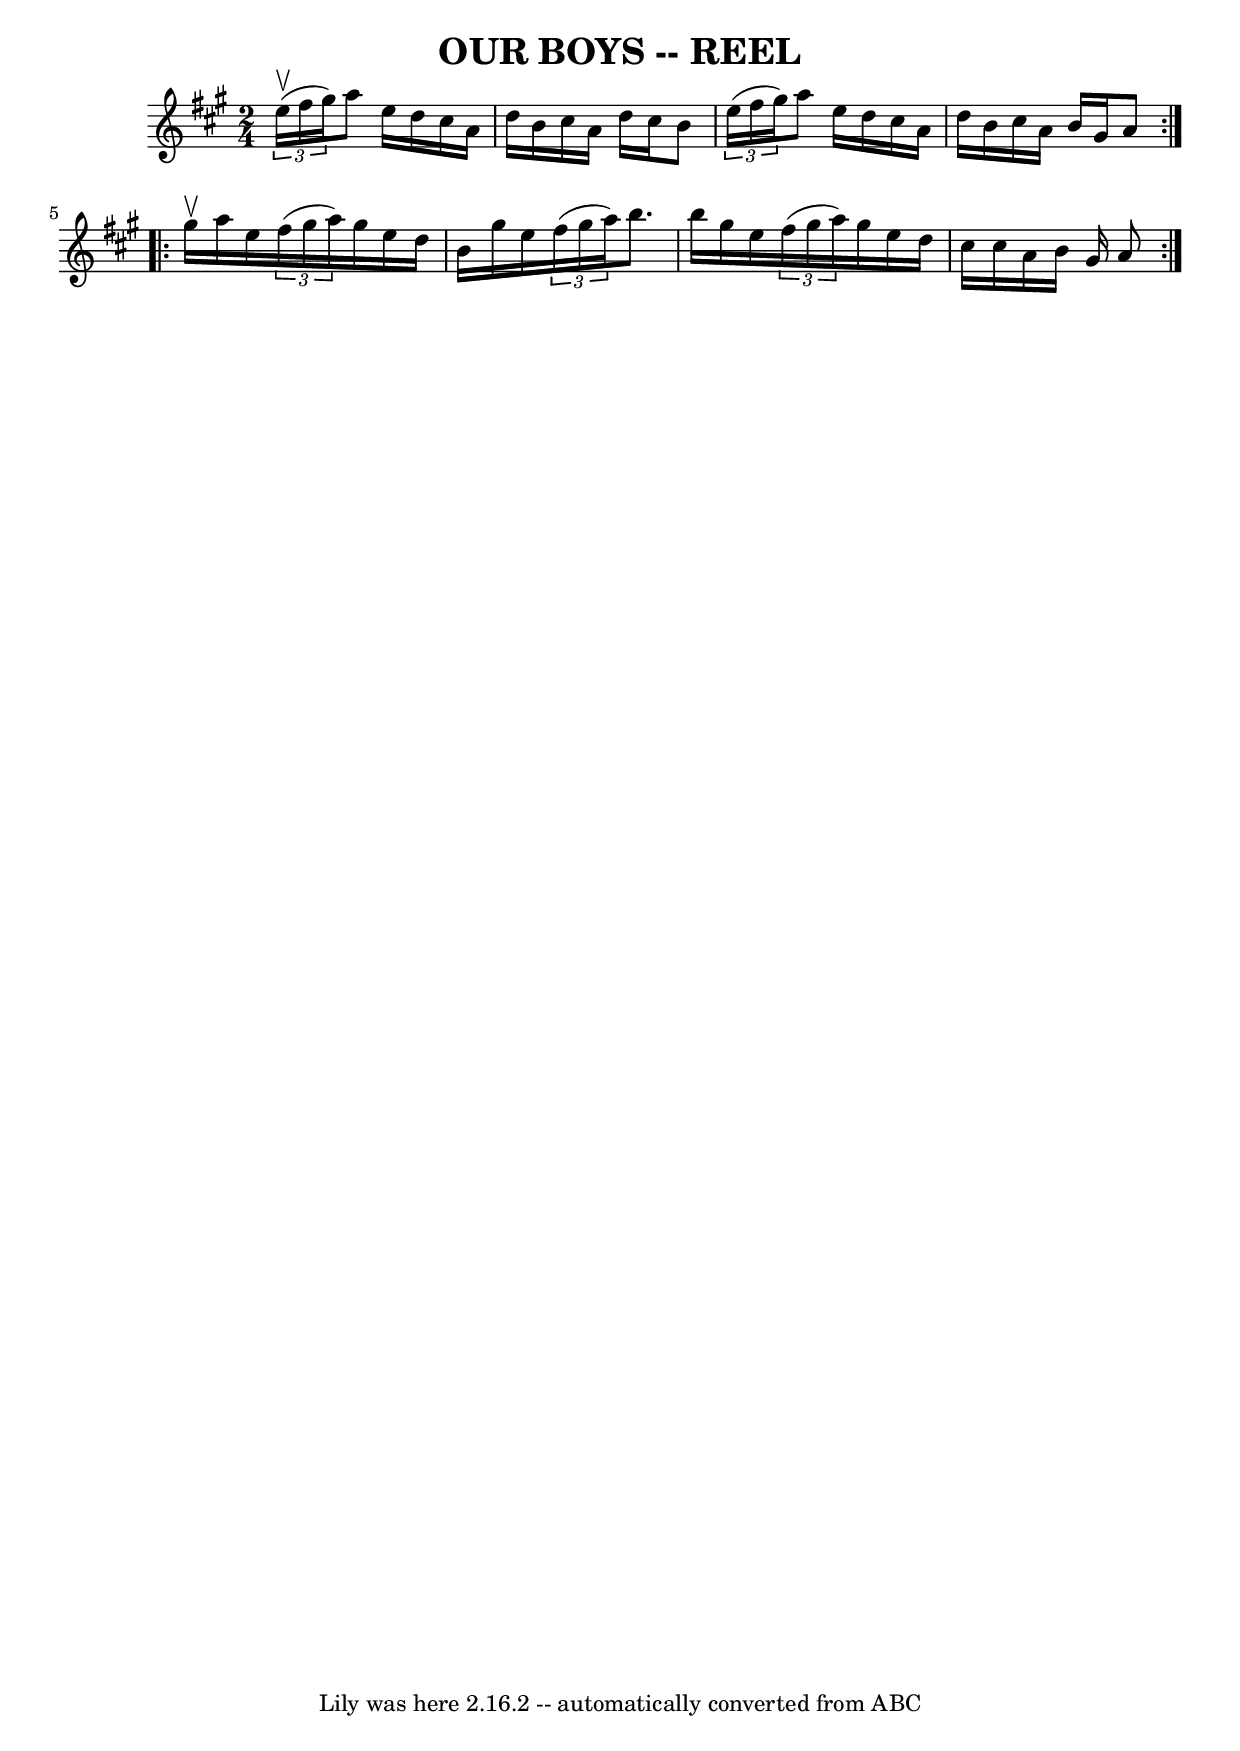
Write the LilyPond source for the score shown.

\version "2.16.2"
\include "Mammoth.ily"
\header {
  %% book = "Ryan's Mammoth Collection of Fiddle Tunes"
 crossRefNumber = "1"
 footnotes = ""
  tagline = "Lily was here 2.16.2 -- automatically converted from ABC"
  title = "OUR BOYS -- REEL"

}
voicedefault =  {



  \repeat volta 2 {

    \time 2/4 
    \key a \major
    \times 2/3 { e''16 (^\upbow fs''16 gs''16  
		)  	       }    |
 a''8 e''16 d''16 cs''16 a'16 d''16 b'16   |
 cs''16 a'16 d''16 cs''16 b'8  \times 2/3 { e''16 (
						 fs''16 gs''16)  					       }    |
 a''8 e''16 d''16 cs''16 a'16 d''16 b'16     |
 cs''16 a'16 b'16 gs'16 a'8    

  }     
  \repeat volta 2 { gs''16^\upbow    |
 a''16 e''16    
    \times 2/3 { fs''16 (gs''16 a''16) 
	       } gs''16 e''16 d''16 b'16     |
 gs''16 e''16    \times 2/3 { fs''16 (gs''16    
				 a''16)  				} b''8. b''16     |
 gs''16 e''16    \times 2/3 {   
 fs''16 (gs''16 a''16)      } gs''16 e''16 d''16 cs''16      |
 cs''16 a'16 b'16 gs'16 a'8    
  }   

}

\score{
  <<

    \context Staff="default"
    {
      \voicedefault 
      
    }

  >>
  \layout {
    
  }
  \midi {
  }

}
